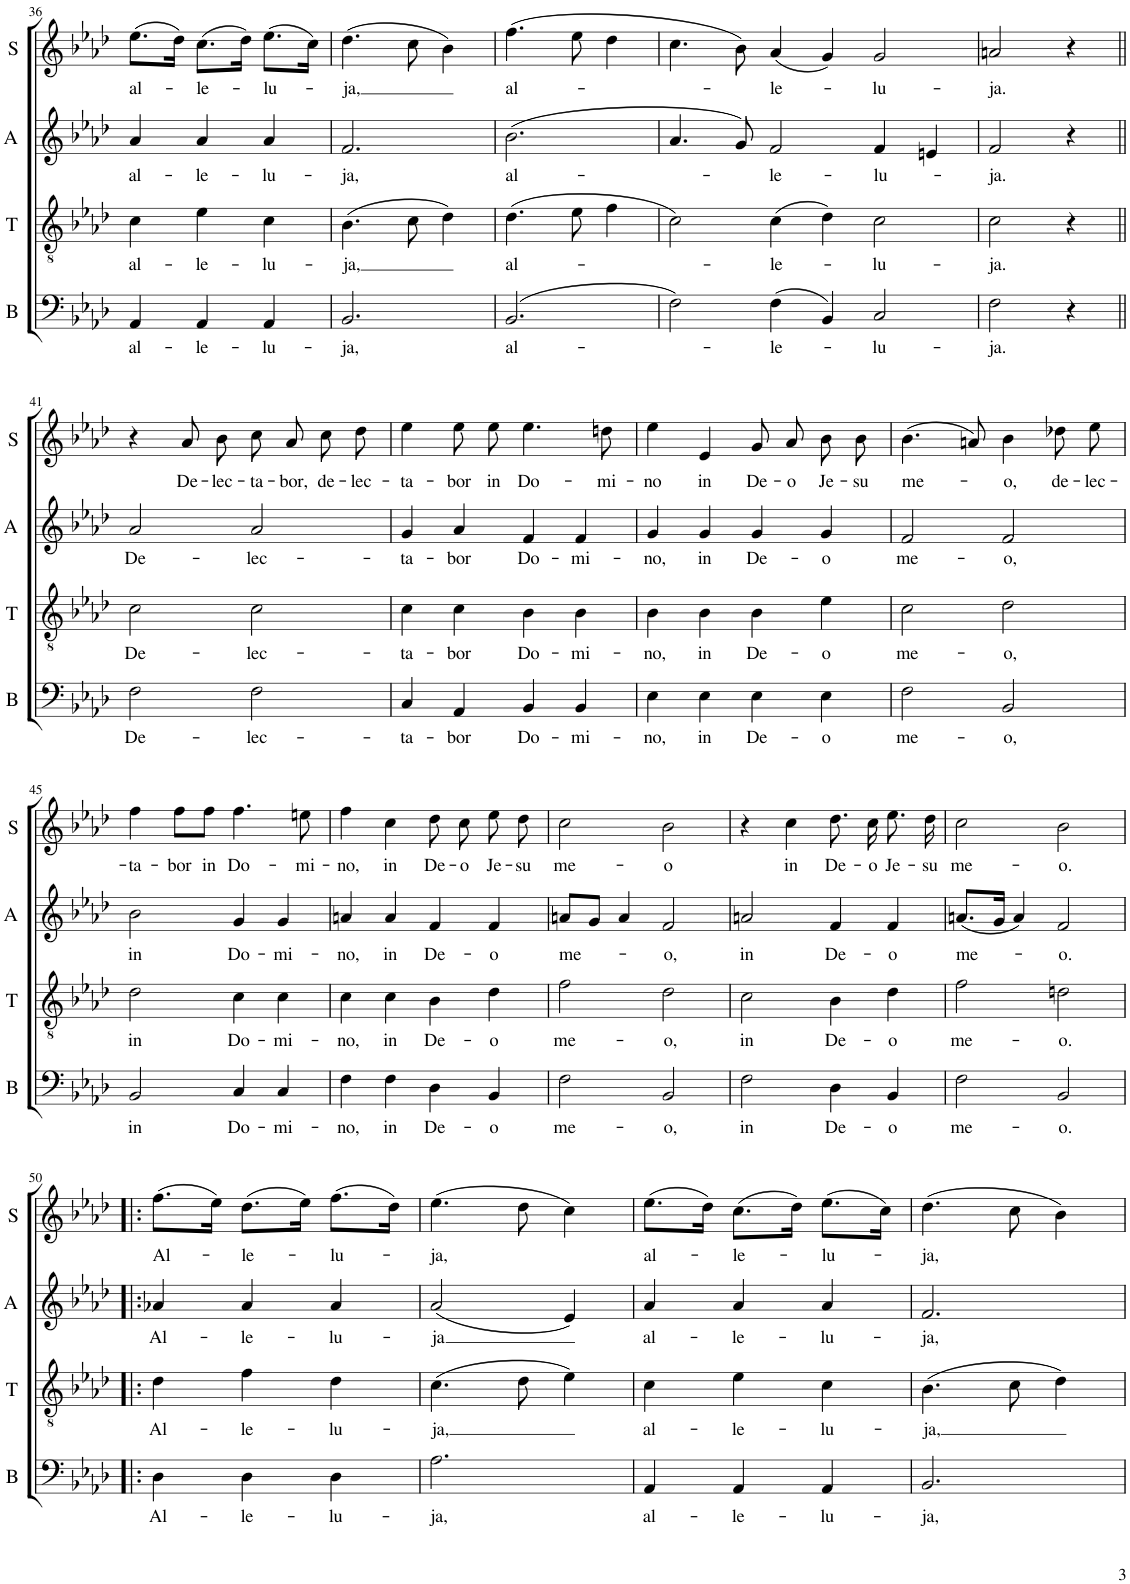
**kern	**text	**kern	**text	**kern	**text	**kern	**text
*part4	*part4	*part3	*part3	*part2	*part2	*part1	*part1
*staff4	*staff4	*staff3	*staff3	*staff2	*staff2	*staff1	*staff1
*I"B	*	*I"T	*	*I"A	*	*I"S	*
*I'B	*	*I'T	*	*I'A	*	*I'S	*
!!LO:PB:g=z
*clefF4	*	*clefGv2	*	*clefG2	*	*clefG2	*
*Trd1c2	*	*Trd1c2	*	*Trd1c2	*	*Trd1c2	*
*k[b-e-a-d-]	*	*k[b-e-a-d-]	*	*k[b-e-a-d-]	*	*k[b-e-a-d-]	*
*M3/4	*	*M3/4	*	*M3/4	*	*M3/4	*
=36	=36	=36	=36	=36	=36	=36	=36
!	!LO:LY:b	!	!LO:LY:b	!	!LO:LY:b	!	!LO:LY:b
4AA-/	al-	4c\	al-	4a-/	al-	(8.ee-\L	al-
.	.	.	.	.	.	16dd-\Jk)	.
!	!LO:LY:b	!	!LO:LY:b	!	!LO:LY:b	!	!LO:LY:b
4AA-/	-le-	4e-\	-le-	4a-/	-le-	(8.cc\L	-le-
.	.	.	.	.	.	16dd-\Jk)	.
!	!LO:LY:b	!	!LO:LY:b	!	!LO:LY:b	!	!LO:LY:b
4AA-/	-lu-	4c\	-lu-	4a-/	-lu-	(8.ee-\L	-lu-
.	.	.	.	.	.	16cc\Jk)	.
=37	=37	=37	=37	=37	=37	=37	=37
!	!LO:LY:b	!	!LO:LY:b	!	!LO:LY:b	!	!LO:LY:b
2.BB-/	-ja,	(4.B-\	-ja,	2.f/	-ja,	(4.dd-\	-ja,
.	.	8c\	.	.	.	8cc\	.
.	.	4d-\)	.	.	.	4b-\)	.
=38	=38	=38	=38	=38	=38	=38	=38
!	!LO:LY:b	!	!LO:LY:b	!	!LO:LY:b	!	!LO:LY:b
(2.BB-/	al-	(4.d-\	al-	(2.b-\	al-	(4.ff\	al-
.	.	8e-\	.	.	.	8ee-\	.
.	.	4f\	.	.	.	4dd-\	.
=39	=39	=39	=39	=39	=39	=39	=39
2F\)	.	2c\)	.	4.a-/	.	4.cc\	.
.	.	.	.	8g/)	.	8b-\)	.
!	!LO:LY:b	!	!LO:LY:b	!	!LO:LY:b	!	!LO:LY:b
(4F\	-le-	(4c\	-le-	[4f/	-le-	(4a-/	-le-
4BB-/)	.	4d-\)	.	4ryy	.	4g/)	.
!	!LO:LY:b	!	!LO:LY:b	!	!LO:LY:b	!	!LO:LY:b
2C/	-lu-	2c\	-lu-	4f/	-lu-	2g/	-lu-
.	.	.	.	4en/	.	.	.
=40	=40	=40	=40	=40	=40	=40	=40
!	!LO:LY:b	!	!LO:LY:b	!	!LO:LY:b	!	!LO:LY:b
2F\	-ja.	2c\	-ja.	2f/	-ja.	2an/	-ja.
4r	.	4r	.	4f/]	.	4r	.
4ryy	.	4ryy	.	4r	.	4ryy	.
!!LO:LB:g=z
=41||	=41||	=41||	=41||	=41||	=41||	=41||	=41||
*M4/4	*	*M4/4	*	*M4/4	*	*M4/4	*
!	!LO:LY:b	!	!LO:LY:b	!	!LO:LY:b	!	!
2F\	De-	2c\	De-	2a-/	De-	4r	.
!	!	!	!	!	!	!	!LO:LY:b
.	.	.	.	.	.	8a-/	De-
!	!	!	!	!	!	!	!LO:LY:b
.	.	.	.	.	.	8b-\	-lec-
!	!LO:LY:b	!	!LO:LY:b	!	!LO:LY:b	!	!LO:LY:b
2F\	-lec-	2c\	-lec-	2a-/	-lec-	8cc\	-ta-
!	!	!	!	!	!	!	!LO:LY:b
.	.	.	.	.	.	8a-/	-bor,
!	!	!	!	!	!	!	!LO:LY:b
.	.	.	.	.	.	8cc\	de-
!	!	!	!	!	!	!	!LO:LY:b
.	.	.	.	.	.	8dd-\	-lec-
=42	=42	=42	=42	=42	=42	=42	=42
!	!LO:LY:b	!	!LO:LY:b	!	!LO:LY:b	!	!LO:LY:b
4C/	-ta-	4c\	-ta-	4g/	-ta-	4ee-\	-ta-
!	!LO:LY:b	!	!LO:LY:b	!	!LO:LY:b	!	!LO:LY:b
4AA-/	-bor	4c\	-bor	4a-/	-bor	8ee-\	-bor
!	!	!	!	!	!	!	!LO:LY:b
.	.	.	.	.	.	8ee-\	in
!	!LO:LY:b	!	!LO:LY:b	!	!LO:LY:b	!	!LO:LY:b
4BB-/	Do-	4B-\	Do-	4f/	Do-	4.ee-\	Do-
!	!LO:LY:b	!	!LO:LY:b	!	!LO:LY:b	!	!
4BB-/	-mi-	4B-\	-mi-	4f/	-mi-	.	.
!	!	!	!	!	!	!	!LO:LY:b
.	.	.	.	.	.	8ddn\	-mi-
=43	=43	=43	=43	=43	=43	=43	=43
!	!LO:LY:b	!	!LO:LY:b	!	!LO:LY:b	!	!LO:LY:b
4E-\	-no,	4B-\	-no,	4g/	-no,	4ee-\	-no
!	!LO:LY:b	!	!LO:LY:b	!	!LO:LY:b	!	!LO:LY:b
4E-\	in	4B-\	in	4g/	in	4e-/	in
!	!LO:LY:b	!	!LO:LY:b	!	!LO:LY:b	!	!LO:LY:b
4E-\	De-	4B-\	De-	4g/	De-	8g/	De-
!	!	!	!	!	!	!	!LO:LY:b
.	.	.	.	.	.	8a-/	-o
!	!LO:LY:b	!	!LO:LY:b	!	!LO:LY:b	!	!LO:LY:b
4E-\	-o	4e-\	-o	4g/	-o	8b-\	Je-
!	!	!	!	!	!	!	!LO:LY:b
.	.	.	.	.	.	8b-\	-su
=44	=44	=44	=44	=44	=44	=44	=44
!	!LO:LY:b	!	!LO:LY:b	!	!LO:LY:b	!	!LO:LY:b
2F\	me-	2c\	me-	2f/	me-	(4.b-\	me-
.	.	.	.	.	.	8an/)	.
!	!LO:LY:b	!	!LO:LY:b	!	!LO:LY:b	!	!LO:LY:b
2BB-/	-o,	2d-\	-o,	2f/	-o,	4b-\	-o,
!	!	!	!	!	!	!	!LO:LY:b
.	.	.	.	.	.	8dd-X\	de-
!	!	!	!	!	!	!	!LO:LY:b
.	.	.	.	.	.	8ee-\	-lec-
!!LO:LB:g=z
=45	=45	=45	=45	=45	=45	=45	=45
!	!LO:LY:b	!	!LO:LY:b	!	!LO:LY:b	!	!LO:LY:b
2BB-/	in	2d-\	in	2b-\	in	4ff\	-ta-
!	!	!	!	!	!	!	!LO:LY:b
.	.	.	.	.	.	8ff\L	-bor
!	!	!	!	!	!	!	!LO:LY:b
.	.	.	.	.	.	8ff\J	in
!	!LO:LY:b	!	!LO:LY:b	!	!LO:LY:b	!	!LO:LY:b
4C/	Do-	4c\	Do-	4g/	Do-	4.ff\	Do-
!	!LO:LY:b	!	!LO:LY:b	!	!LO:LY:b	!	!
4C/	-mi-	4c\	-mi-	4g/	-mi-	.	.
!	!	!	!	!	!	!	!LO:LY:b
.	.	.	.	.	.	8een\	-mi-
=46	=46	=46	=46	=46	=46	=46	=46
!	!LO:LY:b	!	!LO:LY:b	!	!LO:LY:b	!	!LO:LY:b
4F\	-no,	4c\	-no,	4an/	-no,	4ff\	-no,
!	!LO:LY:b	!	!LO:LY:b	!	!LO:LY:b	!	!LO:LY:b
4F\	in	4c\	in	4a/	in	4cc\	in
!	!LO:LY:b	!	!LO:LY:b	!	!LO:LY:b	!	!LO:LY:b
4D-\	De-	4B-\	De-	4f/	De-	8dd-\	De-
!	!	!	!	!	!	!	!LO:LY:b
.	.	.	.	.	.	8cc\	-o
!	!LO:LY:b	!	!LO:LY:b	!	!LO:LY:b	!	!LO:LY:b
4BB-/	-o	4d-\	-o	4f/	-o	8ee-\	Je-
!	!	!	!	!	!	!	!LO:LY:b
.	.	.	.	.	.	8dd-\	-su
=47	=47	=47	=47	=47	=47	=47	=47
!	!LO:LY:b	!	!LO:LY:b	!	!LO:LY:b	!	!LO:LY:b
2F\	me-	2f\	me-	8an/L	me-	2cc\	me-
.	.	.	.	8g/J	.	.	.
.	.	.	.	4a/	.	.	.
!	!LO:LY:b	!	!LO:LY:b	!	!LO:LY:b	!	!LO:LY:b
2BB-/	-o,	2d-\	-o,	2f/	-o,	2b-\	-o
=48	=48	=48	=48	=48	=48	=48	=48
!	!LO:LY:b	!	!LO:LY:b	!	!LO:LY:b	!	!
2F\	in	2c\	in	2an/	in	4r	.
!	!	!	!	!	!	!	!LO:LY:b
.	.	.	.	.	.	4cc\	in
!	!LO:LY:b	!	!LO:LY:b	!	!LO:LY:b	!	!LO:LY:b
4D-\	De-	4B-\	De-	4f/	De-	8.dd-\	De-
!	!	!	!	!	!	!	!LO:LY:b
.	.	.	.	.	.	16cc\	-o
!	!LO:LY:b	!	!LO:LY:b	!	!LO:LY:b	!	!LO:LY:b
4BB-/	-o	4d-\	-o	4f/	-o	8.ee-\	Je-
!	!	!	!	!	!	!	!LO:LY:b
.	.	.	.	.	.	16dd-\	-su
=49	=49	=49	=49	=49	=49	=49	=49
!	!LO:LY:b	!	!LO:LY:b	!	!LO:LY:b	!	!LO:LY:b
2F\	me-	2f\	me-	(8.an/L	me-	2cc\	me-
.	.	.	.	16g/Jk	.	.	.
.	.	.	.	4a/)	.	.	.
!	!LO:LY:b	!	!LO:LY:b	!	!LO:LY:b	!	!LO:LY:b
2BB-/	-o.	2dn\	-o.	2f/	-o.	2b-\	-o.
!!LO:LB:g=z
=50!|:	=50!|:	=50!|:	=50!|:	=50!|:	=50!|:	=50!|:	=50!|:
*M3/4	*	*M3/4	*	*M3/4	*	*M3/4	*
!	!LO:LY:b	!	!LO:LY:b	!	!LO:LY:b	!	!LO:LY:b
4D-\	Al-	4d-\	Al-	4a-X/	Al-	(8.ff\L	Al-
.	.	.	.	.	.	16ee-\Jk)	.
!	!LO:LY:b	!	!LO:LY:b	!	!LO:LY:b	!	!LO:LY:b
4D-\	-le-	4f\	-le-	4a-/	-le-	(8.dd-\L	-le-
.	.	.	.	.	.	16ee-\Jk)	.
!	!LO:LY:b	!	!LO:LY:b	!	!LO:LY:b	!	!LO:LY:b
4D-\	-lu-	4d-\	-lu-	4a-/	-lu-	(8.ff\L	-lu-
.	.	.	.	.	.	16dd-\Jk)	.
=51	=51	=51	=51	=51	=51	=51	=51
!	!LO:LY:b	!	!LO:LY:b	!	!LO:LY:b	!	!LO:LY:b
2.A-\	-ja,	(4.c\	-ja,	(2a-/	-ja	(4.ee-\	-ja,
.	.	8d-\	.	.	.	8dd-\	.
.	.	4e-\)	.	4e-/)	.	4cc\)	.
=52	=52	=52	=52	=52	=52	=52	=52
!	!LO:LY:b	!	!LO:LY:b	!	!LO:LY:b	!	!LO:LY:b
4AA-/	al-	4c\	al-	4a-/	al-	(8.ee-\L	al-
.	.	.	.	.	.	16dd-\Jk)	.
!	!LO:LY:b	!	!LO:LY:b	!	!LO:LY:b	!	!LO:LY:b
4AA-/	-le-	4e-\	-le-	4a-/	-le-	(8.cc\L	-le-
.	.	.	.	.	.	16dd-\Jk)	.
!	!LO:LY:b	!	!LO:LY:b	!	!LO:LY:b	!	!LO:LY:b
4AA-/	-lu-	4c\	-lu-	4a-/	-lu-	(8.ee-\L	-lu-
.	.	.	.	.	.	16cc\Jk)	.
=53	=53	=53	=53	=53	=53	=53	=53
!	!LO:LY:b	!	!LO:LY:b	!	!LO:LY:b	!	!LO:LY:b
2.BB-/	-ja,	(4.B-\	-ja,	2.f/	-ja,	(4.dd-\	-ja,
.	.	8c\	.	.	.	8cc\	.
.	.	4d-\)	.	.	.	4b-\)	.
=	=	=	=	=	=	=	=
*-	*-	*-	*-	*-	*-	*-	*-
